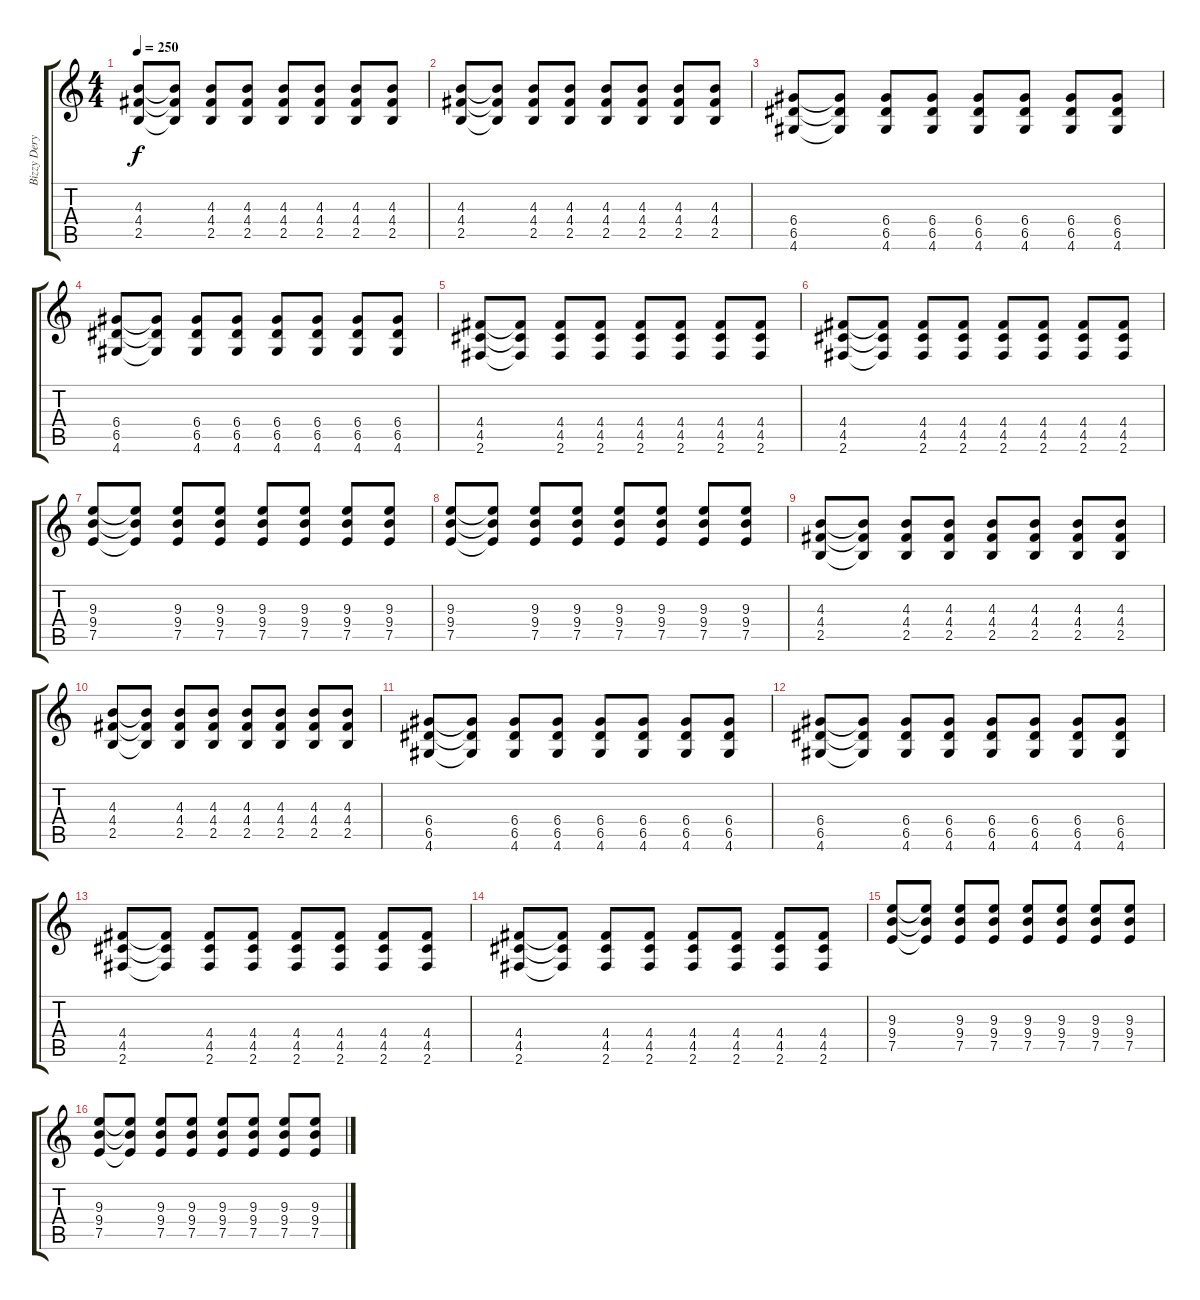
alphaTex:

\track ("Bizzy Deryck" "Bizzy Dery") {instrument distortionguitar}
\staff {score tabs}
\tuning (E4 B3 G3 D3 A2 E2) {hide}
\ts (4 4)
\tempo 250
\clef g2
\ks c
(4.3 4.4 2.5).8{dy f} (4.3{t} 4.4{t} 2.5{t}).8 (4.3 4.4 2.5).8 (4.3 4.4 2.5).8 (4.3 4.4 2.5).8 (4.3 4.4 2.5).8 (4.3 4.4 2.5).8 (4.3 4.4 2.5).8 |
(4.3 4.4 2.5).8 (4.3{t} 4.4{t} 2.5{t}).8 (4.3 4.4 2.5).8 (4.3 4.4 2.5).8 (4.3 4.4 2.5).8 (4.3 4.4 2.5).8 (4.3 4.4 2.5).8 (4.3 4.4 2.5).8 |
(6.4 6.5 4.6).8 (6.4{t} 6.5{t} 4.6{t}).8 (6.4 6.5 4.6).8 (6.4 6.5 4.6).8 (6.4 6.5 4.6).8 (6.4 6.5 4.6).8 (6.4 6.5 4.6).8 (6.4 6.5 4.6).8 |
(6.4 6.5 4.6).8 (6.4{t} 6.5{t} 4.6{t}).8 (6.4 6.5 4.6).8 (6.4 6.5 4.6).8 (6.4 6.5 4.6).8 (6.4 6.5 4.6).8 (6.4 6.5 4.6).8 (6.4 6.5 4.6).8 |
(4.4 4.5 2.6).8 (4.4{t} 4.5{t} 2.6{t}).8 (4.4 4.5 2.6).8 (4.4 4.5 2.6).8 (4.4 4.5 2.6).8 (4.4 4.5 2.6).8 (4.4 4.5 2.6).8 (4.4 4.5 2.6).8 |
(4.4 4.5 2.6).8 (4.4{t} 4.5{t} 2.6{t}).8 (4.4 4.5 2.6).8 (4.4 4.5 2.6).8 (4.4 4.5 2.6).8 (4.4 4.5 2.6).8 (4.4 4.5 2.6).8 (4.4 4.5 2.6).8 |
(9.3 9.4 7.5).8 (9.3{t} 9.4{t} 7.5{t}).8 (9.3 9.4 7.5).8 (9.3 9.4 7.5).8 (9.3 9.4 7.5).8 (9.3 9.4 7.5).8 (9.3 9.4 7.5).8 (9.3 9.4 7.5).8 |
(9.3 9.4 7.5).8 (9.3{t} 9.4{t} 7.5{t}).8 (9.3 9.4 7.5).8 (9.3 9.4 7.5).8 (9.3 9.4 7.5).8 (9.3 9.4 7.5).8 (9.3 9.4 7.5).8 (9.3 9.4 7.5).8 |
(4.3 4.4 2.5).8 (4.3{t} 4.4{t} 2.5{t}).8 (4.3 4.4 2.5).8 (4.3 4.4 2.5).8 (4.3 4.4 2.5).8 (4.3 4.4 2.5).8 (4.3 4.4 2.5).8 (4.3 4.4 2.5).8 |
(4.3 4.4 2.5).8 (4.3{t} 4.4{t} 2.5{t}).8 (4.3 4.4 2.5).8 (4.3 4.4 2.5).8 (4.3 4.4 2.5).8 (4.3 4.4 2.5).8 (4.3 4.4 2.5).8 (4.3 4.4 2.5).8 |
(6.4 6.5 4.6).8 (6.4{t} 6.5{t} 4.6{t}).8 (6.4 6.5 4.6).8 (6.4 6.5 4.6).8 (6.4 6.5 4.6).8 (6.4 6.5 4.6).8 (6.4 6.5 4.6).8 (6.4 6.5 4.6).8 |
(6.4 6.5 4.6).8 (6.4{t} 6.5{t} 4.6{t}).8 (6.4 6.5 4.6).8 (6.4 6.5 4.6).8 (6.4 6.5 4.6).8 (6.4 6.5 4.6).8 (6.4 6.5 4.6).8 (6.4 6.5 4.6).8 |
(4.4 4.5 2.6).8 (4.4{t} 4.5{t} 2.6{t}).8 (4.4 4.5 2.6).8 (4.4 4.5 2.6).8 (4.4 4.5 2.6).8 (4.4 4.5 2.6).8 (4.4 4.5 2.6).8 (4.4 4.5 2.6).8 |
(4.4 4.5 2.6).8 (4.4{t} 4.5{t} 2.6{t}).8 (4.4 4.5 2.6).8 (4.4 4.5 2.6).8 (4.4 4.5 2.6).8 (4.4 4.5 2.6).8 (4.4 4.5 2.6).8 (4.4 4.5 2.6).8 |
(9.3 9.4 7.5).8 (9.3{t} 9.4{t} 7.5{t}).8 (9.3 9.4 7.5).8 (9.3 9.4 7.5).8 (9.3 9.4 7.5).8 (9.3 9.4 7.5).8 (9.3 9.4 7.5).8 (9.3 9.4 7.5).8 |
(9.3 9.4 7.5).8 (9.3{t} 9.4{t} 7.5{t}).8 (9.3 9.4 7.5).8 (9.3 9.4 7.5).8 (9.3 9.4 7.5).8 (9.3 9.4 7.5).8 (9.3 9.4 7.5).8 (9.3 9.4 7.5).8
